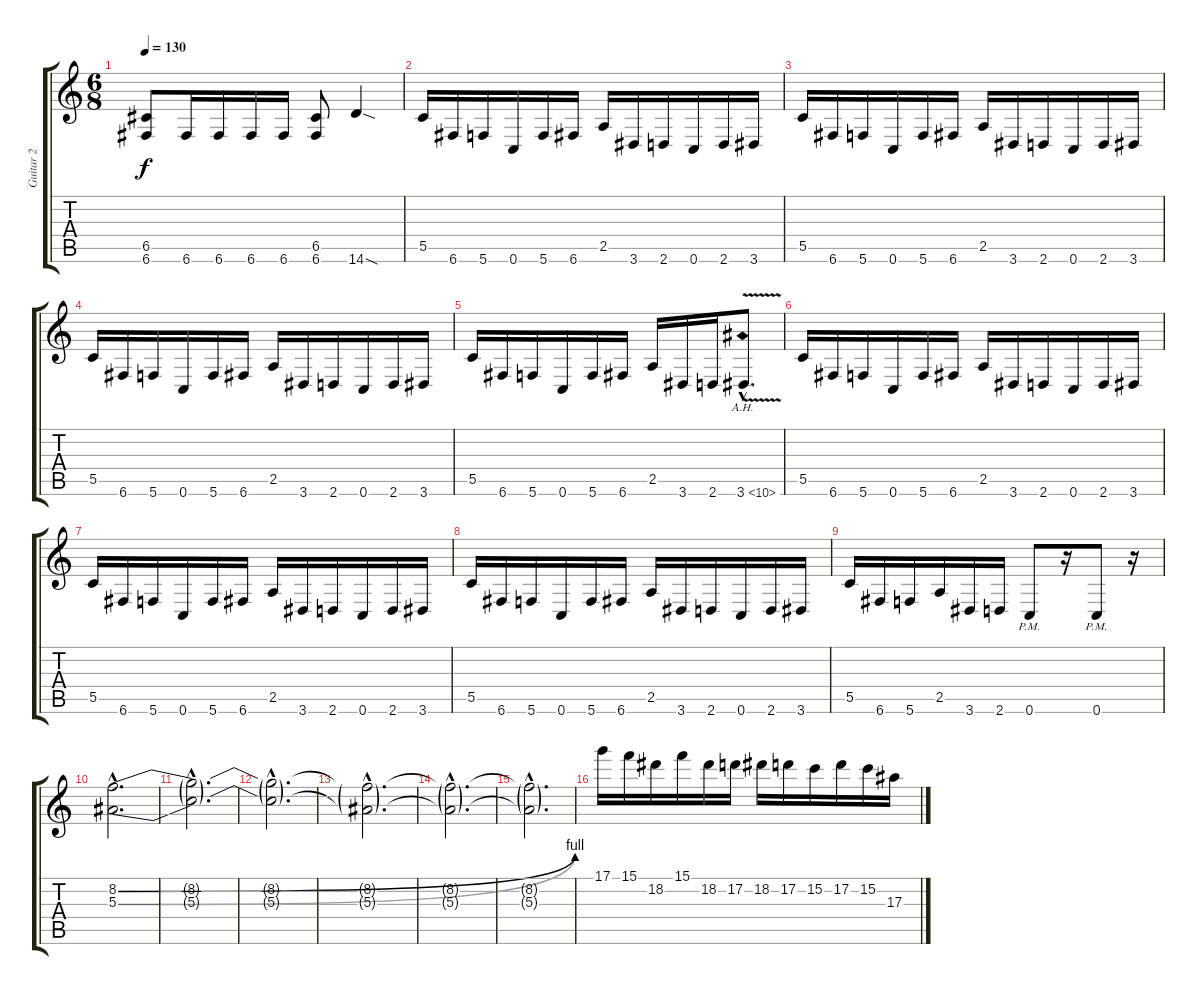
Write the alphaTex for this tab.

\track ("Guitar 2" "Guitar 2") {instrument distortionguitar}
\staff {score tabs}
\tuning (D4 A3 F3 C3 G2 C2) {hide}
\ts (6 8)
\tempo 130
\clef g2
\ks c
(6.5 6.6).8{dy f} 6.6.16 6.6.16 6.6.16 6.6.16 (6.5 6.6).8 14.6{sod}.4 |
\section ("" "")
5.5.16 6.6.16 5.6.16 0.6.16 5.6.16 6.6.16 2.5.16 3.6.16 2.6.16 0.6.16 2.6.16 3.6.16 |
5.5.16 6.6.16 5.6.16 0.6.16 5.6.16 6.6.16 2.5.16 3.6.16 2.6.16 0.6.16 2.6.16 3.6.16 |
5.5.16 6.6.16 5.6.16 0.6.16 5.6.16 6.6.16 2.5.16 3.6.16 2.6.16 0.6.16 2.6.16 3.6.16 |
5.5.16 6.6.16 5.6.16 0.6.16 5.6.16 6.6.16 2.5.16 3.6.16 2.6.16 3.6{ah 7 v hac}.8{d} |
5.5.16 6.6.16 5.6.16 0.6.16 5.6.16 6.6.16 2.5.16 3.6.16 2.6.16 0.6.16 2.6.16 3.6.16 |
5.5.16 6.6.16 5.6.16 0.6.16 5.6.16 6.6.16 2.5.16 3.6.16 2.6.16 0.6.16 2.6.16 3.6.16 |
5.5.16 6.6.16 5.6.16 0.6.16 5.6.16 6.6.16 2.5.16 3.6.16 2.6.16 0.6.16 2.6.16 3.6.16 |
5.5.16 6.6.16 5.6.16 2.5.16 3.6.16 2.6.16 0.6{pm}.8 r.16 0.6{pm}.8 r.16 |
\section ("" "")
(8.2{be (bend 0 0 60 4) hac} 5.3{be (bend 0 0 60 4) hac}).2{d} |
(8.2{hac t} 5.3{hac t}).2{d} |
(8.2{hac t} 5.3{hac t}).2{d} |
(8.2{hac t} 5.3{hac t}).2{d} |
\section ("" "")
(8.2{hac t} 5.3{hac t}).2{d} |
(8.2{hac t} 5.3{hac t}).2{d} |
17.1.16 15.1.16 18.2.16 15.1.16 18.2.16 17.2.16 18.2.16 17.2.16 15.2.16 17.2.16 15.2.16 17.3.16
